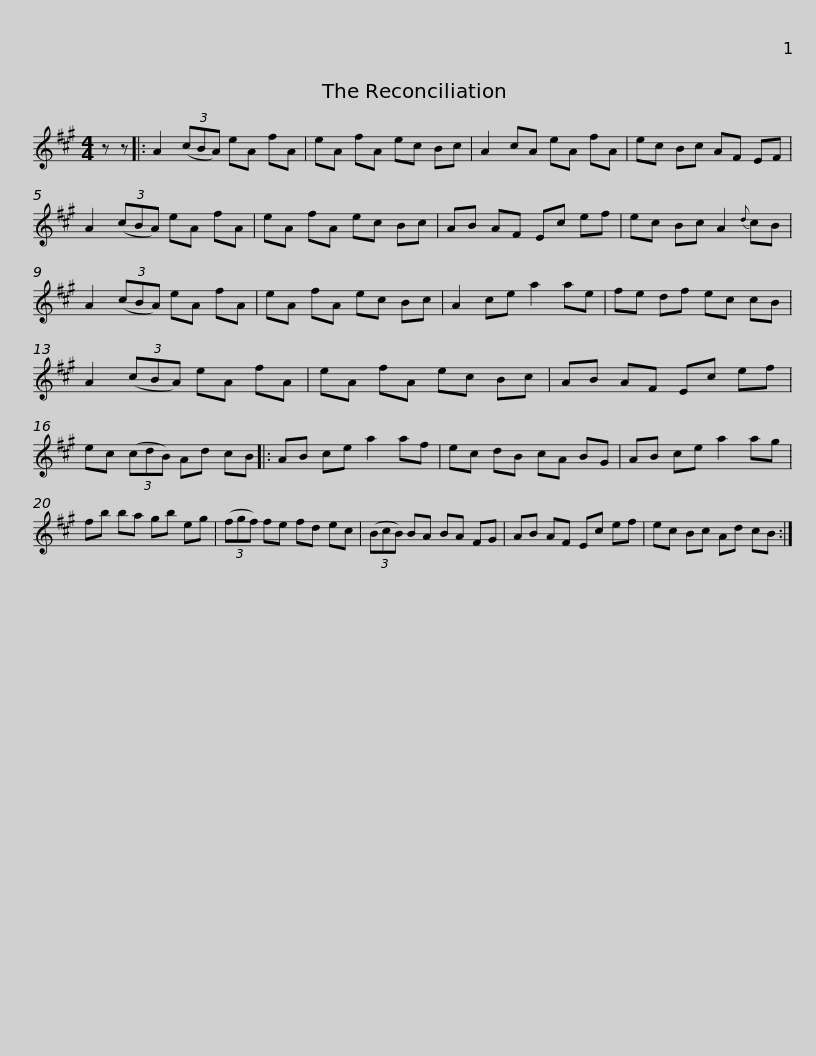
X:1
L:1/8
M:4/4
I:linebreak $
K:A
V:1 treble
V:1
 z z |: A2 (3(cBA) eA fA | eA fA ec Bc | A2 cA eA fA | ec Bc AF EF | %5
 A2 (3(cBA) eA fA |$ eA fA ec Bc | AB AF Ec ef | ec Bc A2{d} cB | A2 (3(cBA) eA fA | %10
 eA fA ec Bc |$ A2 ce a2 ae | fe df ec cB | A2 (3(cBA) eA fA | eA fA ec Bc | %15
 AB AF Ec ef |$ ec (3(cdB) Ad cB |: AB ce a2 af | ec dB cA BG | AB ce a2 ag | %20
 fb ba gb eg |$ (3(fgf) fe fd ec | (3(BcB) BA BA FG | AB AF Ec ef | ec Bc Ad cB :| %25
